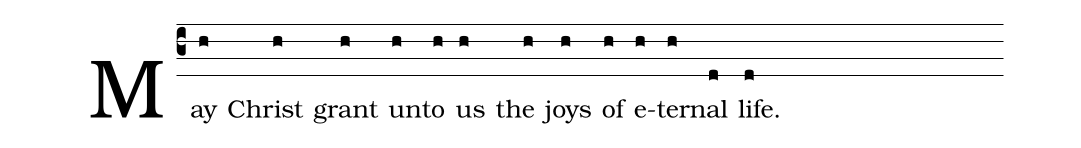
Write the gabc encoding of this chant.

%%
(c3) May(h) Christ(h) grant(h) un(h)to(h) us(h) the(h) joys(h) of(h) e(h)ter(h)nal(d) life.(d)
